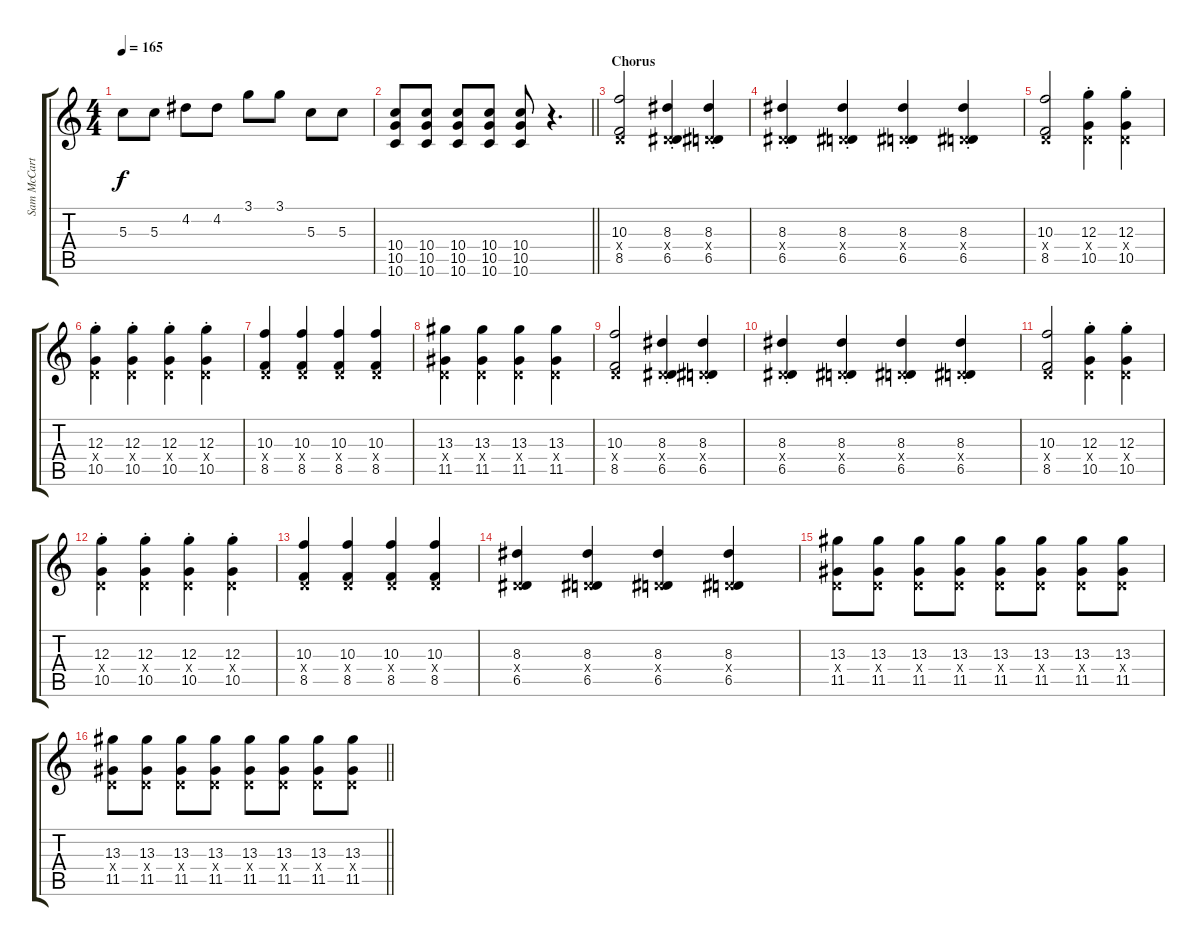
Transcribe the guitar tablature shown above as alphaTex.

\track ("Sam McCarthy" "Sam McCart") {instrument overdrivenguitar}
\staff {score tabs}
\tuning (E4 B3 G3 D3 A2 D2) {hide}
\ts (4 4)
\tempo 165
\clef g2
\ks c
5.3.8{dy f} 5.3.8 4.2.8 4.2.8 3.1.8 3.1.8 5.3.8 5.3.8 |
\barLineRight lightlight
(10.4 10.5 10.6).8 (10.4 10.5 10.6).8 (10.4 10.5 10.6).8 (10.4 10.5 10.6).8 (10.4 10.5 10.6).8 r.4{d} |
\section ("" "Chorus")
(10.3 0.4{x} 8.5).2{volume 7} (8.3{st} 0.4{x} 6.5{st}).4 (8.3{st} 0.4{x} 6.5{st}).4 |
(8.3{st} 0.4{x} 6.5{st}).4 (8.3{st} 0.4{x} 6.5{st}).4 (8.3{st} 0.4{x} 6.5{st}).4 (8.3{st} 0.4{x} 6.5{st}).4 |
(10.3 0.4{x} 8.5).2 (12.3{st} 0.4{x} 10.5{st}).4 (12.3{st} 0.4{x} 10.5{st}).4 |
(12.3{st} 0.4{x} 10.5{st}).4 (12.3{st} 0.4{x} 10.5{st}).4 (12.3{st} 0.4{x} 10.5{st}).4 (12.3{st} 0.4{x} 10.5{st}).4 |
(10.3 0.4{x} 8.5).4 (10.3 0.4{x} 8.5).4 (10.3 0.4{x} 8.5).4 (10.3 0.4{x} 8.5).4 |
(13.3 0.4{x} 11.5).4 (13.3 0.4{x} 11.5).4 (13.3 0.4{x} 11.5).4 (13.3 0.4{x} 11.5).4 |
(10.3 0.4{x} 8.5).2 (8.3{st} 0.4{x} 6.5{st}).4 (8.3{st} 0.4{x} 6.5{st}).4 |
(8.3{st} 0.4{x} 6.5{st}).4 (8.3{st} 0.4{x} 6.5{st}).4 (8.3{st} 0.4{x} 6.5{st}).4 (8.3{st} 0.4{x} 6.5{st}).4 |
(10.3 0.4{x} 8.5).2 (12.3{st} 0.4{x} 10.5{st}).4 (12.3{st} 0.4{x} 10.5{st}).4 |
(12.3{st} 0.4{x} 10.5{st}).4 (12.3{st} 0.4{x} 10.5{st}).4 (12.3{st} 0.4{x} 10.5{st}).4 (12.3{st} 0.4{x} 10.5{st}).4 |
(10.3 0.4{x} 8.5).4 (10.3 0.4{x} 8.5).4 (10.3 0.4{x} 8.5).4 (10.3 0.4{x} 8.5).4 |
(8.3 0.4{x} 6.5).4 (8.3 0.4{x} 6.5).4 (8.3 0.4{x} 6.5).4 (8.3 0.4{x} 6.5).4 |
(13.3 0.4{x} 11.5).8 (13.3 0.4{x} 11.5).8 (13.3 0.4{x} 11.5).8 (13.3 0.4{x} 11.5).8 (13.3 0.4{x} 11.5).8 (13.3 0.4{x} 11.5).8 (13.3 0.4{x} 11.5).8 (13.3 0.4{x} 11.5).8 |
\barLineRight lightlight
(13.3 0.4{x} 11.5).8 (13.3 0.4{x} 11.5).8 (13.3 0.4{x} 11.5).8 (13.3 0.4{x} 11.5).8 (13.3 0.4{x} 11.5).8 (13.3 0.4{x} 11.5).8 (13.3 0.4{x} 11.5).8 (13.3 0.4{x} 11.5).8
